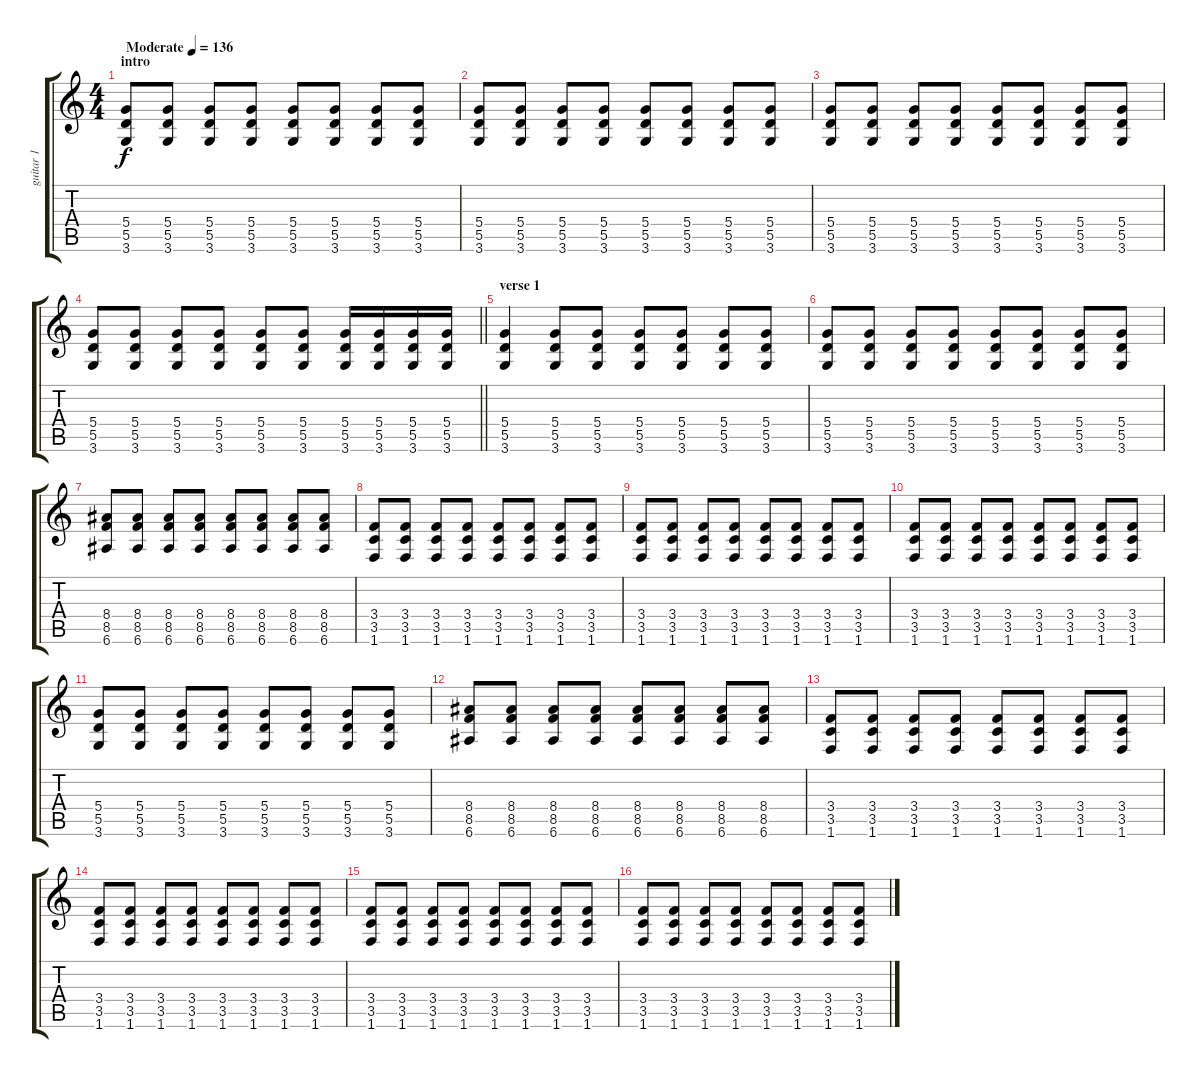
\track ("guitar 1" "guitar 1") {instrument electricguitarclean}
\staff {score tabs}
\tuning (E4 B3 G3 D3 A2 E2) {hide}
\ts (4 4)
\section ("" "intro")
\tempo (136 "Moderate")
\clef g2
\ks c
(5.4 5.5 3.6).8{dy f instrument electricguitarclean} (5.4 5.5 3.6).8 (5.4 5.5 3.6).8 (5.4 5.5 3.6).8 (5.4 5.5 3.6).8 (5.4 5.5 3.6).8 (5.4 5.5 3.6).8 (5.4 5.5 3.6).8 |
(5.4 5.5 3.6).8 (5.4 5.5 3.6).8 (5.4 5.5 3.6).8 (5.4 5.5 3.6).8 (5.4 5.5 3.6).8 (5.4 5.5 3.6).8 (5.4 5.5 3.6).8 (5.4 5.5 3.6).8 |
(5.4 5.5 3.6).8 (5.4 5.5 3.6).8 (5.4 5.5 3.6).8 (5.4 5.5 3.6).8 (5.4 5.5 3.6).8 (5.4 5.5 3.6).8 (5.4 5.5 3.6).8 (5.4 5.5 3.6).8 |
\barLineRight lightlight
(5.4 5.5 3.6).8 (5.4 5.5 3.6).8 (5.4 5.5 3.6).8 (5.4 5.5 3.6).8 (5.4 5.5 3.6).8 (5.4 5.5 3.6).8 (5.4 5.5 3.6).16 (5.4 5.5 3.6).16 (5.4 5.5 3.6).16 (5.4 5.5 3.6).16 |
\section ("" "verse 1")
(5.4 5.5 3.6).4 (5.4 5.5 3.6).8 (5.4 5.5 3.6).8 (5.4 5.5 3.6).8 (5.4 5.5 3.6).8 (5.4 5.5 3.6).8 (5.4 5.5 3.6).8 |
(5.4 5.5 3.6).8 (5.4 5.5 3.6).8 (5.4 5.5 3.6).8 (5.4 5.5 3.6).8 (5.4 5.5 3.6).8 (5.4 5.5 3.6).8 (5.4 5.5 3.6).8 (5.4 5.5 3.6).8 |
(8.4 8.5 6.6).8 (8.4 8.5 6.6).8 (8.4 8.5 6.6).8 (8.4 8.5 6.6).8 (8.4 8.5 6.6).8 (8.4 8.5 6.6).8 (8.4 8.5 6.6).8 (8.4 8.5 6.6).8 |
(3.4 3.5 1.6).8 (3.4 3.5 1.6).8 (3.4 3.5 1.6).8 (3.4 3.5 1.6).8 (3.4 3.5 1.6).8 (3.4 3.5 1.6).8 (3.4 3.5 1.6).8 (3.4 3.5 1.6).8 |
(3.4 3.5 1.6).8 (3.4 3.5 1.6).8 (3.4 3.5 1.6).8 (3.4 3.5 1.6).8 (3.4 3.5 1.6).8 (3.4 3.5 1.6).8 (3.4 3.5 1.6).8 (3.4 3.5 1.6).8 |
(3.4 3.5 1.6).8 (3.4 3.5 1.6).8 (3.4 3.5 1.6).8 (3.4 3.5 1.6).8 (3.4 3.5 1.6).8 (3.4 3.5 1.6).8 (3.4 3.5 1.6).8 (3.4 3.5 1.6).8 |
(5.4 5.5 3.6).8 (5.4 5.5 3.6).8 (5.4 5.5 3.6).8 (5.4 5.5 3.6).8 (5.4 5.5 3.6).8 (5.4 5.5 3.6).8 (5.4 5.5 3.6).8 (5.4 5.5 3.6).8 |
(8.4 8.5 6.6).8 (8.4 8.5 6.6).8 (8.4 8.5 6.6).8 (8.4 8.5 6.6).8 (8.4 8.5 6.6).8 (8.4 8.5 6.6).8 (8.4 8.5 6.6).8 (8.4 8.5 6.6).8 |
(3.4 3.5 1.6).8 (3.4 3.5 1.6).8 (3.4 3.5 1.6).8 (3.4 3.5 1.6).8 (3.4 3.5 1.6).8 (3.4 3.5 1.6).8 (3.4 3.5 1.6).8 (3.4 3.5 1.6).8 |
(3.4 3.5 1.6).8 (3.4 3.5 1.6).8 (3.4 3.5 1.6).8 (3.4 3.5 1.6).8 (3.4 3.5 1.6).8 (3.4 3.5 1.6).8 (3.4 3.5 1.6).8 (3.4 3.5 1.6).8 |
(3.4 3.5 1.6).8 (3.4 3.5 1.6).8 (3.4 3.5 1.6).8 (3.4 3.5 1.6).8 (3.4 3.5 1.6).8 (3.4 3.5 1.6).8 (3.4 3.5 1.6).8 (3.4 3.5 1.6).8 |
(3.4 3.5 1.6).8 (3.4 3.5 1.6).8 (3.4 3.5 1.6).8 (3.4 3.5 1.6).8 (3.4 3.5 1.6).8 (3.4 3.5 1.6).8 (3.4 3.5 1.6).8 (3.4 3.5 1.6).8
